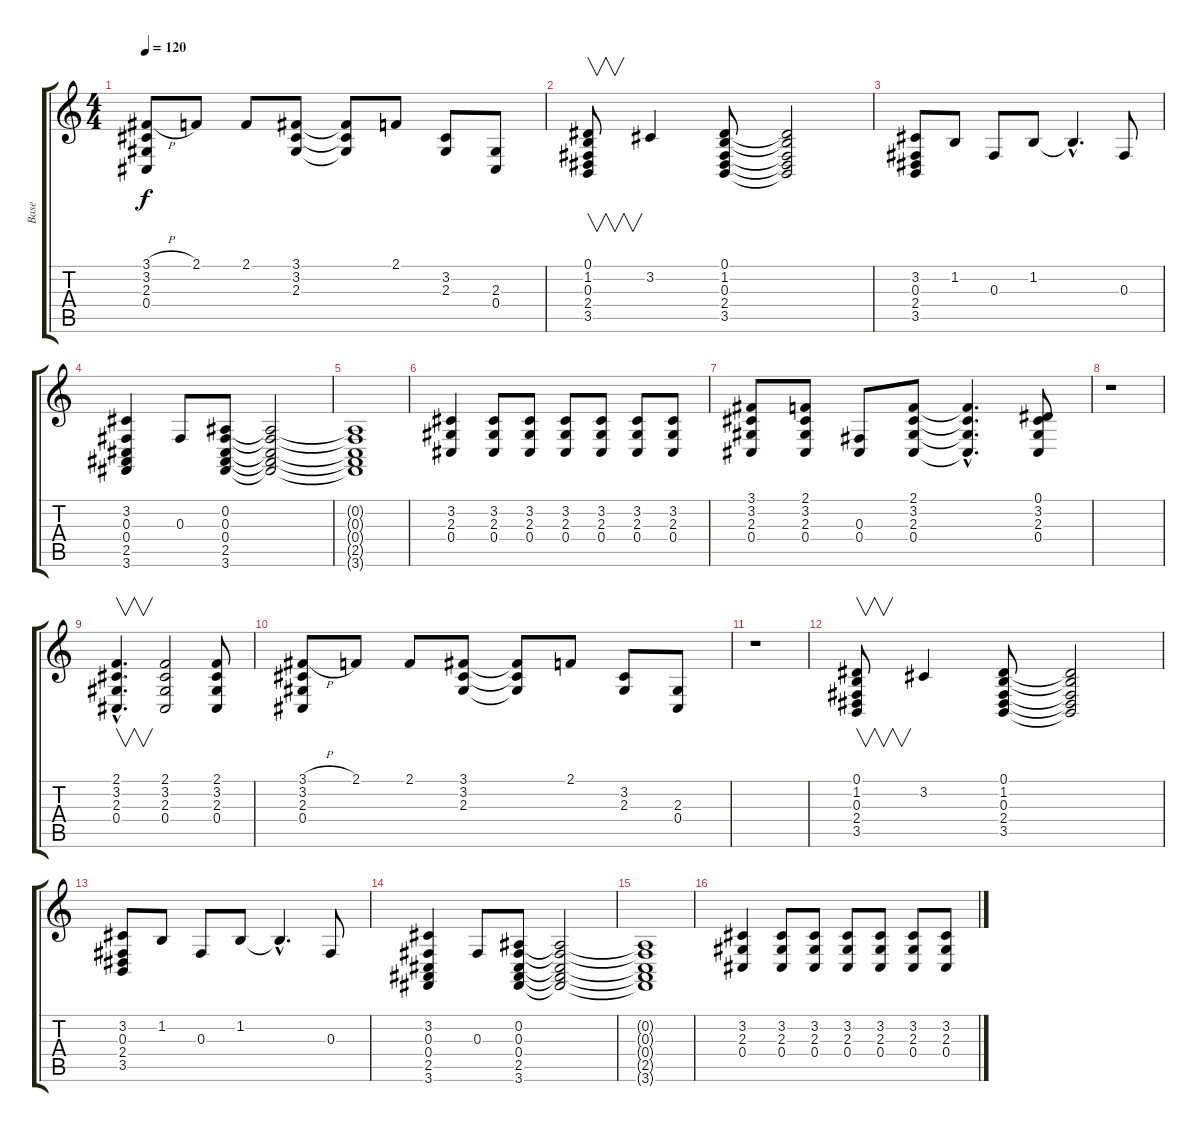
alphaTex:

\track ("Base" "Base") {instrument acousticgrandpiano}
\staff {score tabs}
\tuning (Eb4 Bb3 Gb3 Db3 Ab2 Eb2) {hide}
\ts (4 4)
\tempo 120
\clef g2
\ks c
(3.1{h} 3.2 2.3 0.4).8{dy f} 2.1.8 2.1.8 (3.1 3.2 2.3).8 (3.1{t} 3.2{t} 2.3{t}).8 2.1.8 (3.2 2.3).8 (2.3 0.4).8 |
(0.1 1.2 0.3 2.4 3.5).8{v} 3.2.4 (0.1 1.2 0.3 2.4 3.5).8 (0.1{t} 1.2{t} 0.3{t} 2.4{t} 3.5{t}).2 |
(3.2 0.3 2.4 3.5).8 1.2.8 0.3.8 1.2.8 1.2{hac t}.4{d} 0.3.8 |
(3.2 0.3 0.4 2.5 3.6).4 0.3.8 (0.2 0.3 0.4 2.5 3.6).8 (0.2{t} 0.3{t} 0.4{t} 2.5{t} 3.6{t}).2 |
(0.2{t} 0.3{t} 0.4{t} 2.5{t} 3.6{t}).1 |
(3.2 2.3 0.4).4 (3.2 2.3 0.4).8 (3.2 2.3 0.4).8 (3.2 2.3 0.4).8 (3.2 2.3 0.4).8 (3.2 2.3 0.4).8 (3.2 2.3 0.4).8 |
(3.1 3.2 2.3 0.4).8 (2.1 3.2 2.3 0.4).8 (0.3 0.4).8 (2.1 3.2 2.3 0.4).8 (2.1{hac t} 3.2{hac t} 2.3{hac t} 0.4{hac t}).4{d} (0.1 3.2 2.3 0.4).8 |
r.1 |
(2.1{hac} 3.2{hac} 2.3{hac} 0.4{hac}).4{v d} (2.1 3.2 2.3 0.4).2 (2.1 3.2 2.3 0.4).8 |
(3.1{h} 3.2 2.3 0.4).8 2.1.8 2.1.8 (3.1 3.2 2.3).8 (3.1{t} 3.2{t} 2.3{t}).8 2.1.8 (3.2 2.3).8 (2.3 0.4).8 |
r.1 |
(0.1 1.2 0.3 2.4 3.5).8{v} 3.2.4 (0.1 1.2 0.3 2.4 3.5).8 (0.1{t} 1.2{t} 0.3{t} 2.4{t} 3.5{t}).2 |
(3.2 0.3 2.4 3.5).8 1.2.8 0.3.8 1.2.8 1.2{hac t}.4{d} 0.3.8 |
(3.2 0.3 0.4 2.5 3.6).4 0.3.8 (0.2 0.3 0.4 2.5 3.6).8 (0.2{t} 0.3{t} 0.4{t} 2.5{t} 3.6{t}).2 |
(0.2{t} 0.3{t} 0.4{t} 2.5{t} 3.6{t}).1 |
(3.2 2.3 0.4).4 (3.2 2.3 0.4).8 (3.2 2.3 0.4).8 (3.2 2.3 0.4).8 (3.2 2.3 0.4).8 (3.2 2.3 0.4).8 (3.2 2.3 0.4).8
